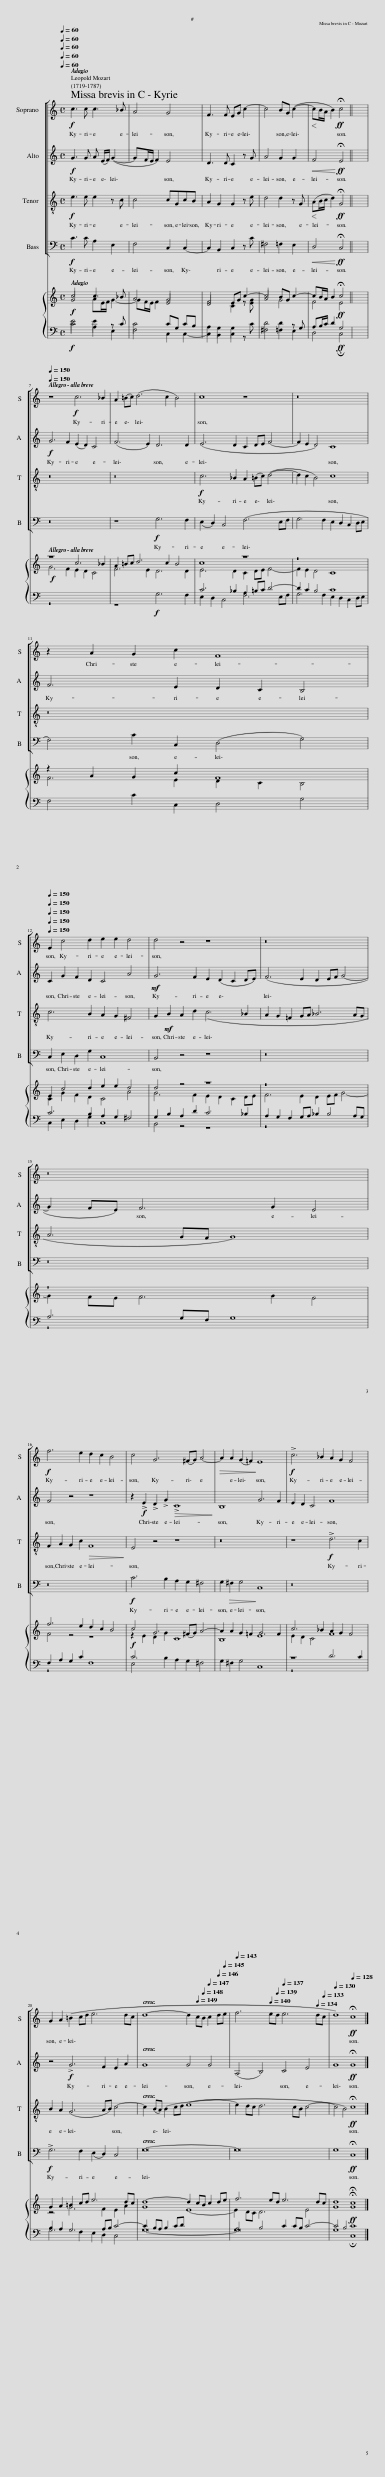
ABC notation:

X:1
%%score [ 1 2 3 4 ] { ( 5 6 ) | ( 7 8 ) }
L:1/8
Q:1/4=60
M:4/4
I:linebreak $
K:C
V:1 treble
V:2 treble
V:3 treble-8
V:4 bass
V:5 treble
V:6 treble
V:7 bass
V:8 bass
V:1
!f! c3 c c3 _B | A4 G4 | F3 F EG c2- | c4 BG (c2- |!<(! c!<)!B/A/ B2)!ff! !fermata!c4 || %5
 x8 |$[Q:1/4=150][Q:1/4=150] z8!f! c6 _B2 | A2 (=Bc) (d6 c2 B4) | c8 z8 | z16 |$ %10
 z2 A2 G2 c2 F8 |$[Q:1/4=150][Q:1/4=150][Q:1/4=150][Q:1/4=150][Q:1/4=150] E2 c4 d2 e2 e2 d4 | d4 z4 z8 | z16 |$ z16 |$ %15
!f! f6 e2 d2 c2 B4 | c4 G6 (^FG) A4- |!>(! A2 A2 (G2 =F2)!>)! E8 |!f! !>!c6 _B2 A2 G2 F4 |$ G2 A2 (=B2 cd e6 dc | %20
 d8- d2[Q:1/4=149] c[Q:1/4=148]B[Q:1/4=147] c2[Q:1/4=146] d[Q:1/4=145]e |[Q:1/4=143] f6[Q:1/4=140] e[Q:1/4=139]d[Q:1/4=137] e6[Q:1/4=134] d[Q:1/4=133]c |[Q:1/4=130] d8)!ff![Q:1/4=128] !fermata!c8 |] %23
V:2
!f! G3 G A (E/F/) (G2- | GF/E/ F2) E4 | D3 D C2 z G | A4 G2 G2 |!<(! F4!<)!!ff! !fermata!E4 || %5
 x8 |$!f! G6 F2 (E2 D2) C4 | (F6 E2) D6 D2 | (E6 D2 C2 DE F4- | F2 E2 D4) C8 |$ %10
 F6 E2 D2 C2 B,4 |$ C2 G2 F2 D2 C4 A4 |!mf! G6 F2 E2 (D2 C2 DE) | (F6 E2 D2 EF G4- |$ G2 FE) F6 G2 E4 |$ %15
 F4 z4 z8 | z2!f! !>!E2 !>!D2 !>!G2!>(! !>!C8!>)! | B,8 G6 F2 | E2 D2 C4 F8 |$ z4!f! !>!G6 F2 E2 A2 | %20
 G8 G4 G4 | (A,4 B,4) C4 E4 | G8!ff! !fermata!G8 |] %23
V:3
!f! e3 e e2 z c | c4 cGcB | A2 G2 G2 z e | d4 d2 z G |!<(! (A!<)!B/c/ d2)!ff! !fermata!G4 || %5
 x8 |$ z16 | z16 |!f! c6 _B2 A2 (=Bc) (d4- | d2 c2 B4) c8 |$ %10
 z16 |$ c6 B2 A2 G2 ^F4 | G2!mf! B2 A2 d2 (c6 _B2 | A2 G2 =F2 GA _B6 AG |$ A6 GF G8) |$ %15
 F2 A2 G2 c2!>(! F8!>)! | E4 z4 z8 | z16 | z8!f! !>!d6 c2 |$ B2 A2 (G6 AB) c4- | %20
 c2 (BA) (B2 cd e8- | e2 dc d6 cB c4- | c4 B4)!ff! !fermata!c8 |] %23
V:4
!f! C3 C A,2 E,2 | F,4 C,2 C,2- | C,2 B,,2 C,2 z C | ^F,4 =F,2 E,2 |!<(! D,4!<)!!ff! !fermata!C,4 || %5
 x8 |$ z16 | z8!f! G,6 F,2 | (E,2 D,2) C,4 (F,6 E,F, | G,6 F,2 E,2 D,2 C,2 D,E, |$ %10
 F,4) C2 C,2 (D,4 G,4) |$ C,2 E,2 D,2 G,2 C,8 | B,,4 z4 z8 | z16 |$ z16 |$ %15
 z16 |!f! C6 B,2 A,2 G,2 ^F,4 | G,2!>(! ^F,2 G,4!>)! C,8 | z16 |$!f! !>!G,6 F,2 (E,2 D,2) C,4 | %20
 G,16- | G,16 | G,8!ff! !fermata!C,8 |] %23
V:5
!f! c4 c3 _B | A4 G4 | F4 EG c2- | c4 BG c2- | cB/A/ B2!ff! c4 || %5
 x8 |$!f! z8 c6 _B2 | A2 =Bc d6 c2 B4 | c8 z8 | z16 |$ %10
 z2 A2 G2 c2 F8 |$ E2 c4 d2 e2 e2 d4 | d4 z4 z8 | z16 |$ z16 |$ %15
 f6 e2 d2 c2 B4 |!f! c4 G6 (^FG) A4- | A2 A2 G2 =F2 E8 | c6 _B2 A2 G2 F4 |$ G2 A2 =B2 cd e6 dc | %20
 d8- d2 cB c2 de | f6 ed e6 dc | d8!ff! !fermata!c8 |] %23
V:6
 G4 AE/F/ G2- | GF/E/ F2 E4 | D4 C2 z [EG] | A4 G4 | F4 !fermata!E4 || %5
 x8 |$ G6 F2 E2 D2 C4 | F6 E2 D6 D2 | E6 D2 C2 DE F4- | F2 E2 D4 C8 |$ %10
 F6 E2 D2 C2 B,4 |$ C2 G2 F2 D2 C4 A4 | G6 F2 E2 D2 C2 DE | F6 E2 D2 EF G4- |$ G2 FE F6 G2 E4 |$ %15
 F4 z4 z8 | z2 E2 D2 G2 C8 | B,8 G6 F2 | E2 D2 C4 F8 |$ z4 G6 F2 E2 A2 | %20
 G8 x8 |[I:staff +1] A,4 B,4 C2[I:staff -1] x2 E4 | G8 !fermata!G8 |] %23
V:7
!f! E4 E2 z C | C4 CG, CB, | A,2 G,2 G,2 x2 | D4 D2 z G, | A,B,/C/ D2!ff! G,4 || %5
 x8 |$ x16 | x16 | C6 _B,2 A,2 =B,C D4- | D2 C2 B,4 C8 |$ %10
 x16 |$ C6 B,2 A,2 G,2 ^F,4 | G,2 B,2 A,2 D2 C6 _B,2 | A,2 G,2 F,2 G,A, _B,2 B,4 A,G, |$ A,6 G,F, G,8 |$ %15
 F,2 A,2 G,2 C2 F,8 | E,4 x4 x8 | x16 | z8 D6 C2 |$ B,2 A,2 G,6 A,B, C4- | %20
 C2 B,A, B,2 CD[I:staff -1] E8- | E2 DC D6[I:staff +1] CB, C4- | C4 B,4 C8 |] %23
V:8
 C4 A,2 E,2 | F,4 C,2 C,2- | C,2 B,,2 C,2 z C | ^F,4 =F,2 E,2 | D,4 !fermata!C,4 || %5
 x8 |$ z16 | z8!f! G,6 F,2 | E,2 D,2 C,4 F,6 E,F, | G,6 F,2 E,2 D,2 C,2 D,E, |$ %10
 F,4 C2 C,2 D,4 G,4 |$ C,2 E,2 D,2 G,2 C,8 | B,,4 z4 z8 | z16 |$ z16 |$ %15
 z16 | C6 B,2 A,2 G,2 ^F,4 | G,2 ^F,2 G,4 C,8 | z16 |$ G,6 F,2 E,2 D,2 C,4 | %20
 G,16- | G,16 | G,8 !fermata!C,8 |] %23
